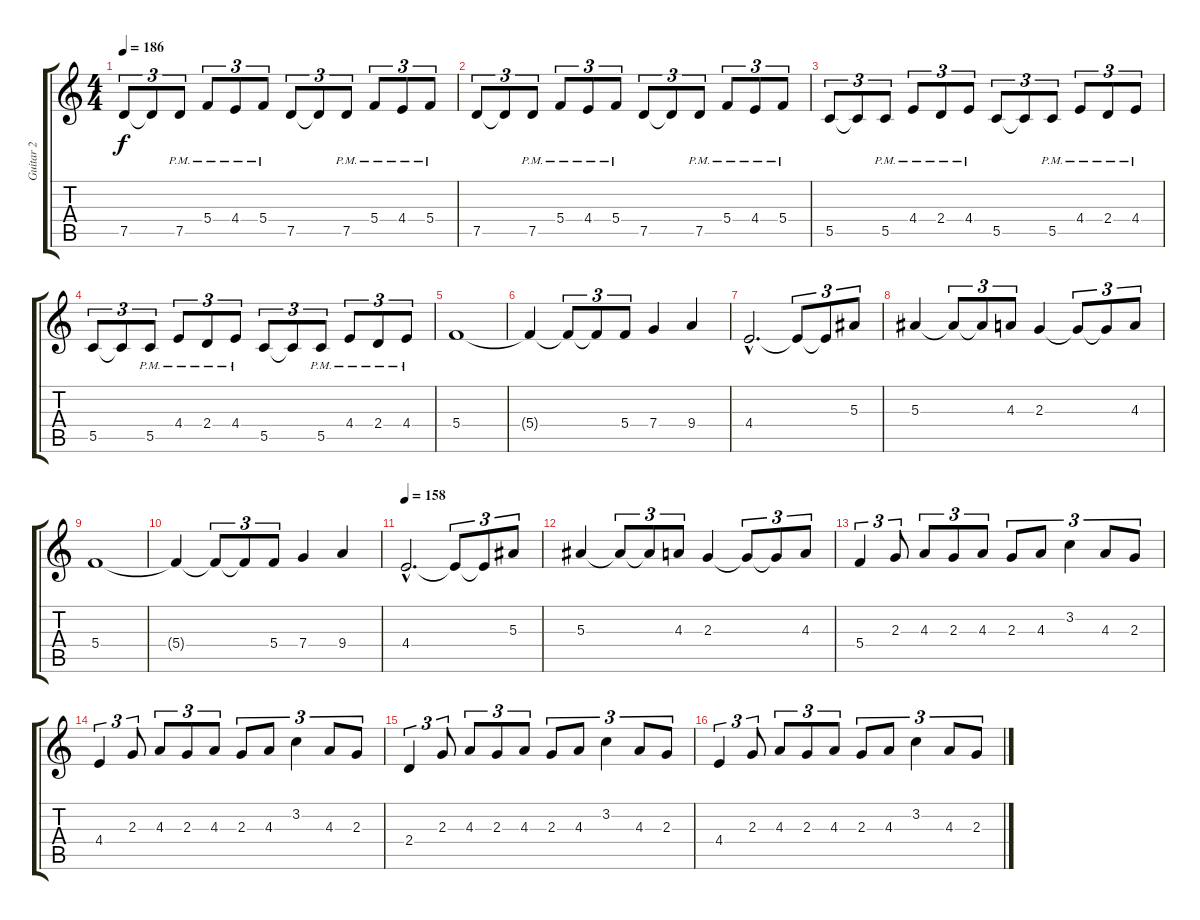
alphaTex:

\track ("Guitar 2" "Guitar 2") {instrument distortionguitar}
\staff {score tabs}
\tuning (D4 A3 F3 C3 G2 D2) {hide}
\ts (4 4)
\tempo 186
\clef g2
\ks c
7.5.8{tu (3 2) dy f} 7.5{t}.8{tu (3 2)} 7.5{pm}.8{tu (3 2)} 5.4{pm}.8{tu (3 2)} 4.4{pm}.8{tu (3 2)} 5.4{pm}.8{tu (3 2)} 7.5.8{tu (3 2)} 7.5{t}.8{tu (3 2)} 7.5{pm}.8{tu (3 2)} 5.4{pm}.8{tu (3 2)} 4.4{pm}.8{tu (3 2)} 5.4{pm}.8{tu (3 2)} |
7.5.8{tu (3 2)} 7.5{t}.8{tu (3 2)} 7.5{pm}.8{tu (3 2)} 5.4{pm}.8{tu (3 2)} 4.4{pm}.8{tu (3 2)} 5.4{pm}.8{tu (3 2)} 7.5.8{tu (3 2)} 7.5{t}.8{tu (3 2)} 7.5{pm}.8{tu (3 2)} 5.4{pm}.8{tu (3 2)} 4.4{pm}.8{tu (3 2)} 5.4{pm}.8{tu (3 2)} |
5.5.8{tu (3 2)} 5.5{t}.8{tu (3 2)} 5.5{pm}.8{tu (3 2)} 4.4{pm}.8{tu (3 2)} 2.4{pm}.8{tu (3 2)} 4.4{pm}.8{tu (3 2)} 5.5.8{tu (3 2)} 5.5{t}.8{tu (3 2)} 5.5{pm}.8{tu (3 2)} 4.4{pm}.8{tu (3 2)} 2.4{pm}.8{tu (3 2)} 4.4{pm}.8{tu (3 2)} |
5.5.8{tu (3 2)} 5.5{t}.8{tu (3 2)} 5.5{pm}.8{tu (3 2)} 4.4{pm}.8{tu (3 2)} 2.4{pm}.8{tu (3 2)} 4.4{pm}.8{tu (3 2)} 5.5.8{tu (3 2)} 5.5{t}.8{tu (3 2)} 5.5{pm}.8{tu (3 2)} 4.4{pm}.8{tu (3 2)} 2.4{pm}.8{tu (3 2)} 4.4{pm}.8{tu (3 2)} |
5.4.1 |
5.4{t}.4 5.4{t}.8{tu (3 2)} 5.4{t}.8{tu (3 2)} 5.4.8{tu (3 2)} 7.4.4 9.4.4 |
4.4{hac}.2{d} 4.4{t}.8{tu (3 2)} 4.4{t}.8{tu (3 2)} 5.3.8{tu (3 2)} |
5.3.4 5.3{t}.8{tu (3 2)} 5.3{t}.8{tu (3 2)} 4.3.8{tu (3 2)} 2.3.4 2.3{t}.8{tu (3 2)} 2.3{t}.8{tu (3 2)} 4.3.8{tu (3 2)} |
5.4.1 |
5.4{t}.4 5.4{t}.8{tu (3 2)} 5.4{t}.8{tu (3 2)} 5.4.8{tu (3 2)} 7.4.4 9.4.4 |
\tempo 158
4.4{hac}.2{d} 4.4{t}.8{tu (3 2)} 4.4{t}.8{tu (3 2)} 5.3.8{tu (3 2)} |
5.3.4 5.3{t}.8{tu (3 2)} 5.3{t}.8{tu (3 2)} 4.3.8{tu (3 2)} 2.3.4 2.3{t}.8{tu (3 2)} 2.3{t}.8{tu (3 2)} 4.3.8{tu (3 2)} |
5.4.4{tu (3 2)} 2.3.8{tu (3 2)} 4.3.8{tu (3 2)} 2.3.8{tu (3 2)} 4.3.8{tu (3 2)} 2.3.8{tu (3 2)} 4.3.8{tu (3 2)} 3.2.4{tu (3 2)} 4.3.8{tu (3 2)} 2.3.8{tu (3 2)} |
4.4.4{tu (3 2)} 2.3.8{tu (3 2)} 4.3.8{tu (3 2)} 2.3.8{tu (3 2)} 4.3.8{tu (3 2)} 2.3.8{tu (3 2)} 4.3.8{tu (3 2)} 3.2.4{tu (3 2)} 4.3.8{tu (3 2)} 2.3.8{tu (3 2)} |
2.4.4{tu (3 2)} 2.3.8{tu (3 2)} 4.3.8{tu (3 2)} 2.3.8{tu (3 2)} 4.3.8{tu (3 2)} 2.3.8{tu (3 2)} 4.3.8{tu (3 2)} 3.2.4{tu (3 2)} 4.3.8{tu (3 2)} 2.3.8{tu (3 2)} |
4.4.4{tu (3 2)} 2.3.8{tu (3 2)} 4.3.8{tu (3 2)} 2.3.8{tu (3 2)} 4.3.8{tu (3 2)} 2.3.8{tu (3 2)} 4.3.8{tu (3 2)} 3.2.4{tu (3 2)} 4.3.8{tu (3 2)} 2.3.8{tu (3 2)}
